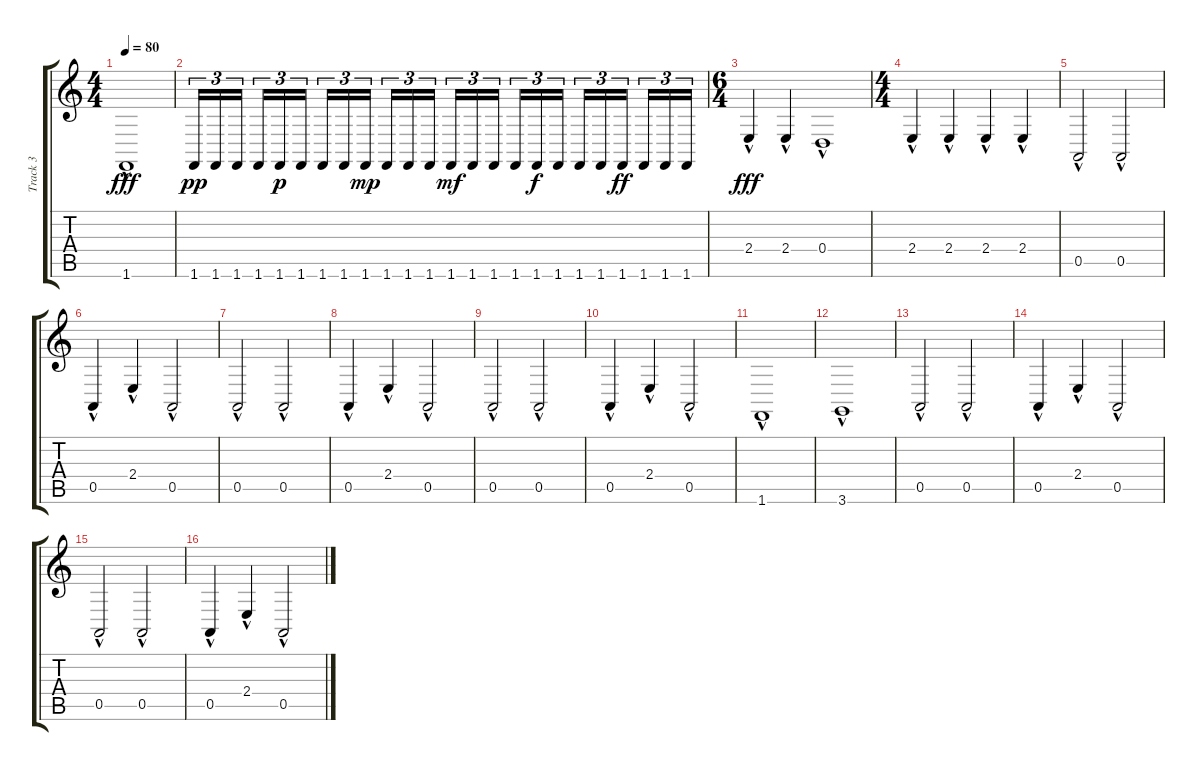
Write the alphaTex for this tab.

\track ("Track 3" "Track 3") {instrument timpani}
\staff {score tabs}
\tuning (E4 B3 G3 D3 A2 E2) {hide}
\ts (4 4)
\tempo 80
\clef g2
\ks c
1.6{hac}.1{dy fff} |
1.6.16{tu (3 2) dy pp} 1.6.16{tu (3 2)} 1.6.16{tu (3 2) beam splitsecondary} 1.6.16{tu (3 2)} 1.6.16{tu (3 2) dy p} 1.6.16{tu (3 2)} 1.6.16{tu (3 2)} 1.6.16{tu (3 2)} 1.6.16{tu (3 2) dy mp beam splitsecondary} 1.6.16{tu (3 2)} 1.6.16{tu (3 2)} 1.6.16{tu (3 2)} 1.6.16{tu (3 2) dy mf} 1.6.16{tu (3 2)} 1.6.16{tu (3 2) beam splitsecondary} 1.6.16{tu (3 2)} 1.6.16{tu (3 2) dy f} 1.6.16{tu (3 2)} 1.6.16{tu (3 2)} 1.6.16{tu (3 2)} 1.6.16{tu (3 2) dy ff beam splitsecondary} 1.6.16{tu (3 2)} 1.6.16{tu (3 2)} 1.6.16{tu (3 2)} |
\ts (6 4)
2.4{hac}.4{dy fff} 2.4{hac}.4 0.4{hac}.1 |
\ts (4 4)
2.4{hac}.4 2.4{hac}.4 2.4{hac}.4 2.4{hac}.4 |
0.5{hac}.2 0.5{hac}.2 |
0.5{hac}.4 2.4{hac}.4 0.5{hac}.2 |
0.5{hac}.2 0.5{hac}.2 |
0.5{hac}.4 2.4{hac}.4 0.5{hac}.2 |
0.5{hac}.2 0.5{hac}.2 |
0.5{hac}.4 2.4{hac}.4 0.5{hac}.2 |
1.6{hac}.1 |
3.6{hac}.1 |
0.5{hac}.2 0.5{hac}.2 |
0.5{hac}.4 2.4{hac}.4 0.5{hac}.2 |
0.5{hac}.2 0.5{hac}.2 |
0.5{hac}.4 2.4{hac}.4 0.5{hac}.2
